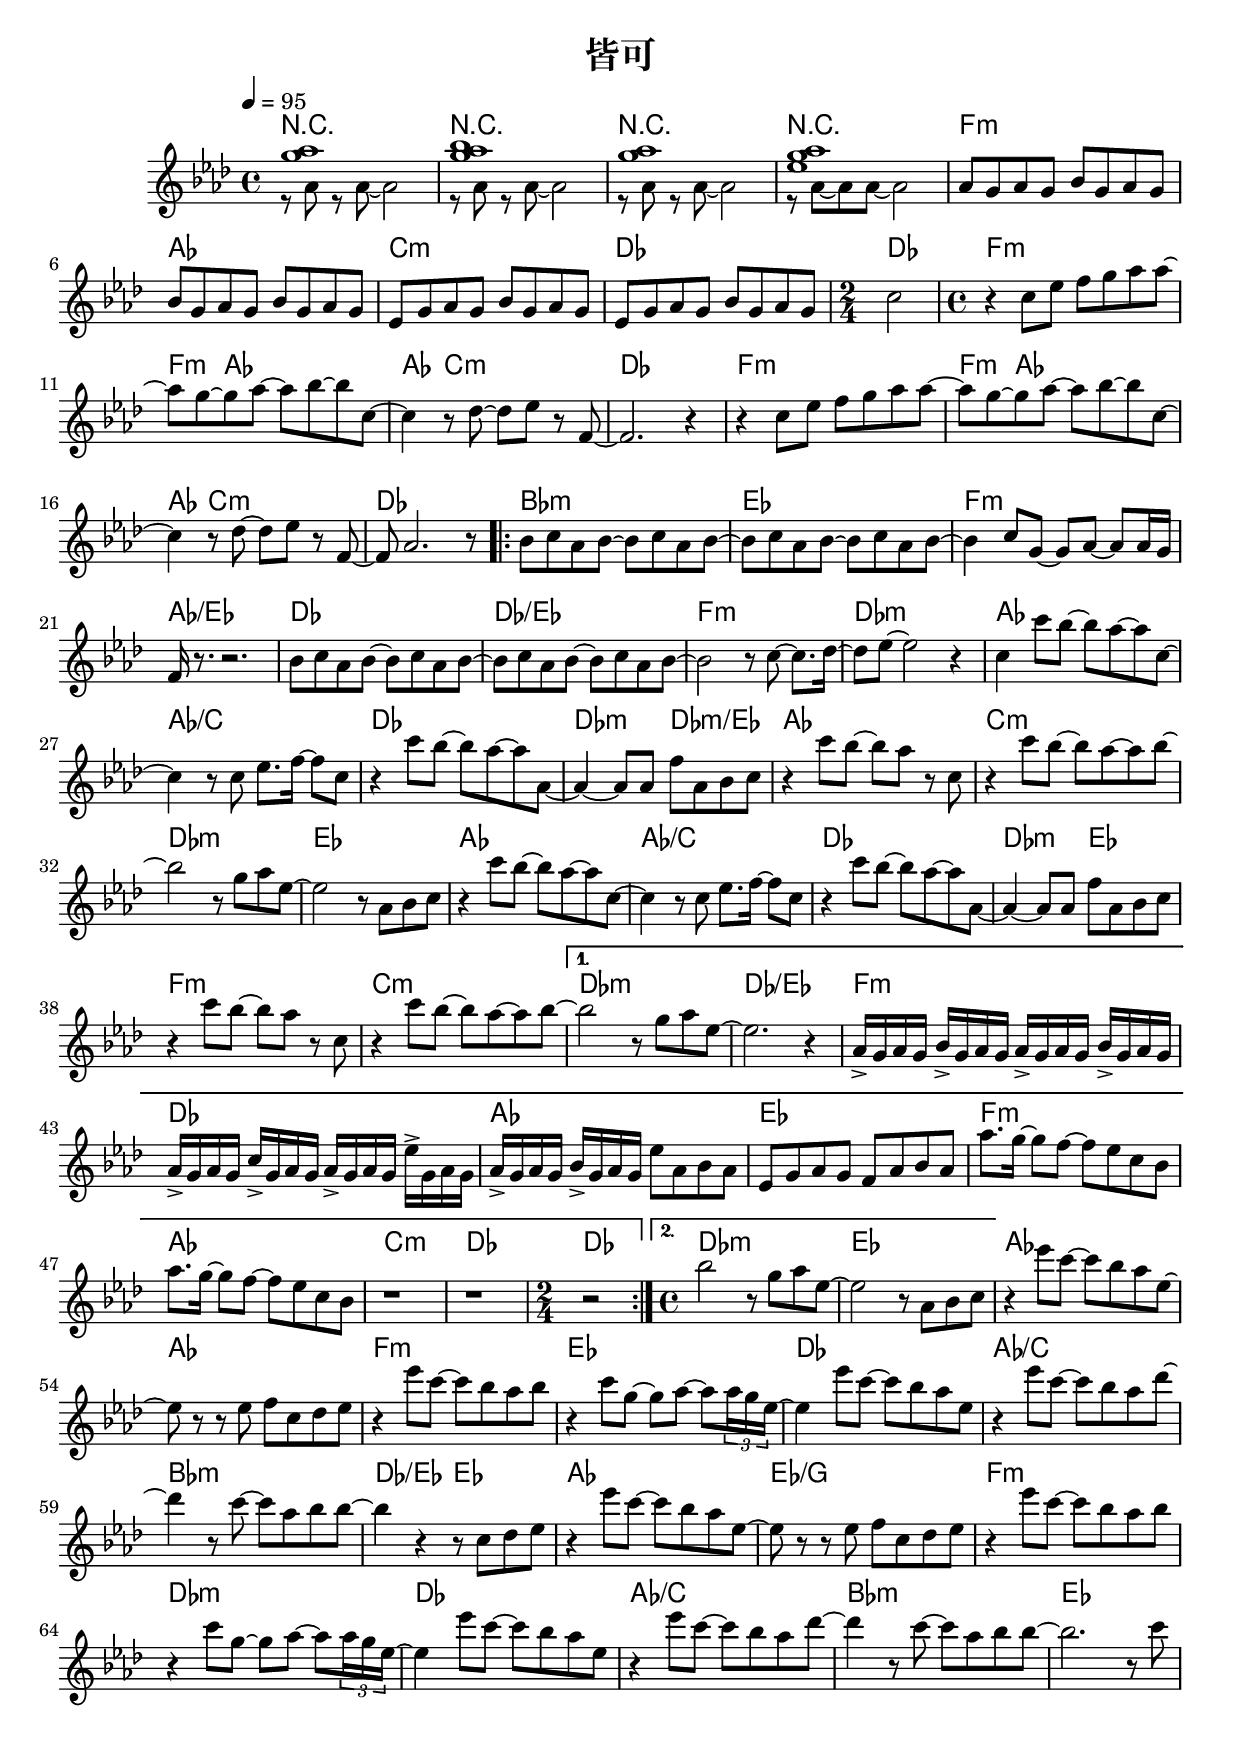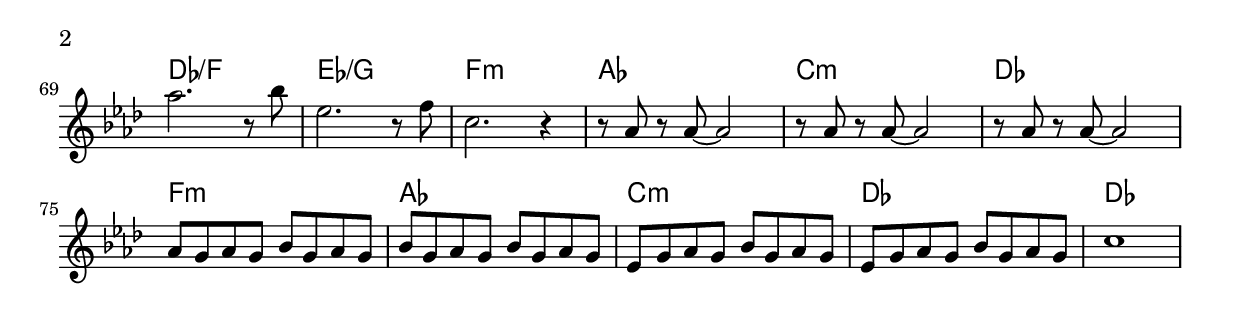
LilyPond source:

\header {
  title = "皆可"
  composer = ""
}

\score { <<

\chords {

  r1~ | r~ | r~ | r |
  f:m | aes | c:m | des | des2 |

  f1:m~ | f4:m aes2.~ |  aes4 c2.:m | des1 |
  f1:m~ | f4:m aes2.~ |  aes4 c2.:m | des1 |

  \repeat volta 2 {
  bes1:m | ees | f:m | aes/ees |
  des | des/ees | f:m | des:m |

  aes | aes/c | des | des2:m des:m/ees |
  aes1 | c:m | des:m | ees |
  aes | aes/c | des | des2:m ees |
  f1:m | c:m |  
  }

  \alternative {
  {des1:m | des/ees |
  f1:m | des | aes | ees |
  f:m | aes | c:m | des | \time 2/4 des2 |
  }
  {des1:m | ees |}
  }  
  
  aes1~ | aes | f:m | ees |
  des | aes/c | bes:m | des2/ees ees |
  aes1 | ees/g | f:m | des:m |
  des | aes/c | bes:m | ees |

  
  des/f | ees/g | f:m | 
  
  aes | c:m | des |
  f:m | aes | c:m | des | des |

  }
  
  \relative aes' { \key aes\major \tempo 4 = 95 \time 4/4

  <<{<g' aes>1}\\{r8 aes, r aes~ aes2}>>|
  <<{<g' aes bes>1}\\{r8 aes, r aes~ aes2}>>|
  <<{<g' aes>1}\\{r8 aes, r aes~ aes2}>>|
  <<{<g' aes ees>1}\\{r8 aes,~ aes aes~ aes2}>>|

  aes8 g aes g bes g aes g | bes8 g aes g bes g aes g | 
  ees8 g aes g bes g aes g | ees8 g aes g bes g aes g | 
  \time 2/4 c2 |

  \time 4/4
  r4 c8 ees f g aes aes~ | aes g~ g aes~ aes bes~ bes c,~ |
  c4 r8 des~ des ees r f,~ | f2. r4 |
  r4 c'8 ees f g aes aes~ | aes g~ g aes~ aes bes~ bes c,~ |
  c4 r8 des~ des ees r f,~ | f aes2. r8 |

  \repeat volta 2 {
  bes c aes bes~ bes c aes bes~ | bes c aes bes~ bes c aes bes~ |
  bes4 c8 g~ g aes~ aes aes16 g | f r8. r2. |
  bes8 c aes bes~ bes c aes bes~ | bes c aes bes~ bes c aes bes~ | 
  bes2 r8 c8~ c8. des16~ | des8 ees~ ees2 r4 |

  c4 c'8 bes~ bes aes~ aes c,~ | c4 r8 c ees8. f16~ f8 c |
  r4 c'8 bes~ bes aes~ aes aes,~ | aes4~ aes8 aes f' aes, bes c |
  r4 c'8 bes~ bes aes r c, | r4 c'8 bes~ bes aes~ aes bes~ |
  bes2 r8 g aes ees~ | ees2 r8 aes, bes c |

  r4 c'8 bes~ bes aes~ aes c,~ | c4 r8 c ees8. f16~ f8 c |
  r4 c'8 bes~ bes aes~ aes aes,~ | aes4~ aes8 aes f' aes, bes c |
  r4 c'8 bes~ bes aes r c, | r4 c'8 bes~ bes aes~ aes bes~ |
  
  }

  \alternative {
    {bes2 r8 g aes ees~ | ees2. r4 | 
      aes,16-> g aes g bes-> g aes g aes-> g aes g bes-> g aes g | 
      aes16-> g aes g c-> g aes g aes-> g aes g ees'-> g, aes g | 
      aes16-> g aes g  bes-> g aes g ees'8 aes,  bes  aes | 
      ees8 g aes g f aes bes aes |
      aes'8. g16~ g8 f~ f ees c bes | aes'8. g16~ g8 f~ f ees c bes | 
      r1 | r | \time 2/4 r2 |}
    {\time 4/4 bes'2 r8 g aes ees~ | ees2 r8 aes, bes c | }
  }

  r4 ees'8 c~ c bes aes ees~ | ees r r ees f c des ees |
  r4 ees'8 c~ c bes aes bes | r4 c8 g~ g aes~ aes \tuplet 3/2 8 {aes16 g ees~} |
  ees4 ees'8 c~ c bes aes ees | r4 ees'8 c~ c bes aes des~ |
  des4 r8 c~ c aes bes bes~ | bes4 r r8 c, des ees |
  
  r4 ees'8 c~ c bes aes ees~ | ees r r ees f c des ees |
  r4 ees'8 c~ c bes aes bes | r4 c8 g~ g aes~ aes \tuplet 3/2 8 {aes16 g ees~} |
  ees4 ees'8 c~ c bes aes ees | r4 ees'8 c~ c bes aes des~ |
  des4 r8 c~ c aes bes bes~ | bes2. r8 c | aes2. r8 bes |
  ees,2. r8 f | c2. r4 |
  
  r8 aes r aes~ aes2 | r8 aes r aes~ aes2 | r8 aes r aes~ aes2 |
  aes8 g aes g bes g aes g | bes8 g aes g bes g aes g | 
  ees8 g aes g bes g aes g | ees8 g aes g bes g aes g | c1 | 
   
    
  }





>>
  \layout {}
  \midi {}
}